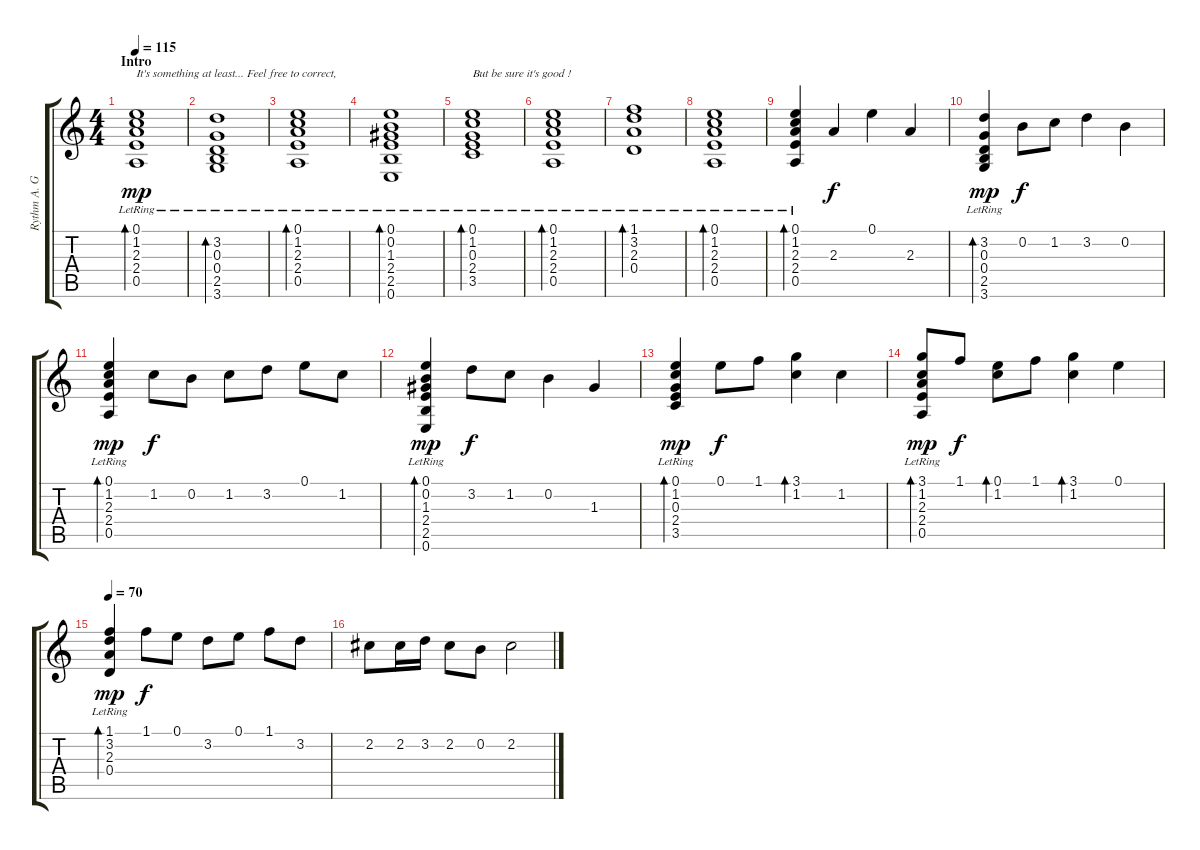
\track ("Rythm A. Guitar" "Rythm A. G") {instrument acousticguitarsteel}
\staff {score tabs}
\tuning (E4 B3 G3 D3 A2 E2) {hide}
\ts (4 4)
\section ("" "Intro")
\tempo 115
\clef g2
\ks c
(0.1{lr} 1.2{lr} 2.3{lr} 2.4{lr} 0.5{lr}).1{bd 120 txt "It's something at least... Feel free to correct, " dy mp instrument acousticguitarsteel} |
(3.2{lr} 0.3{lr} 0.4{lr} 2.5{lr} 3.6{lr}).1{bd 120} |
(0.1{lr} 1.2{lr} 2.3{lr} 2.4{lr} 0.5{lr}).1{bd 120} |
(0.1{lr} 0.2{lr} 1.3{lr} 2.4{lr} 2.5{lr} 0.6{lr}).1{bd 120} |
(0.1{lr} 1.2{lr} 0.3{lr} 2.4{lr} 3.5{lr}).1{bd 120 txt "But be sure it's good !"} |
(0.1{lr} 1.2{lr} 2.3{lr} 2.4{lr} 0.5{lr}).1{bd 120} |
(1.1{lr} 3.2{lr} 2.3{lr} 0.4{lr}).1{bd 120} |
(0.1{lr} 1.2{lr} 2.3{lr} 2.4{lr} 0.5{lr}).1{bd 120} |
(0.1{lr} 1.2{lr} 2.3 2.4{lr} 0.5{lr}).4{bd 60} 2.3.4{dy f} 0.1.4 2.3.4 |
(3.2 0.3{lr} 0.4{lr} 2.5{lr} 3.6{lr}).4{bd 60 dy mp} 0.2.8{dy f} 1.2.8 3.2.4 0.2.4 |
(0.1{lr} 1.2 2.3{lr} 2.4{lr} 0.5{lr}).4{bd 60 dy mp} 1.2.8{dy f} 0.2.8 1.2.8 3.2.8 0.1.8 1.2.8 |
(0.1{lr} 0.2 1.3{lr} 2.4{lr} 2.5{lr} 0.6{lr}).4{bd 60 dy mp} 3.2.8{dy f} 1.2.8 0.2.4 1.3.4 |
(0.1{lr} 1.2 0.3{lr} 2.4{lr} 3.5{lr}).4{bd 60 dy mp} 0.1.8{dy f} 1.1.8 (3.1 1.2).4{bd 240} 1.2.4 |
(3.1{lr} 1.2 2.3{lr} 2.4{lr} 0.5{lr}).8{bd 60 dy mp} 1.1.8{dy f} (0.1 1.2).8{bd 240} 1.1.8 (3.1 1.2).4{bd 240} 0.1.4 |
\tempo 70
(1.1{lr} 3.2 2.3{lr} 0.4{lr}).4{bd 60 dy mp} 1.1.8{dy f} 0.1.8 3.2.8 0.1.8 1.1.8 3.2.8 |
2.2.8 2.2.16 3.2.16 2.2.8 0.2.8 2.2.2
